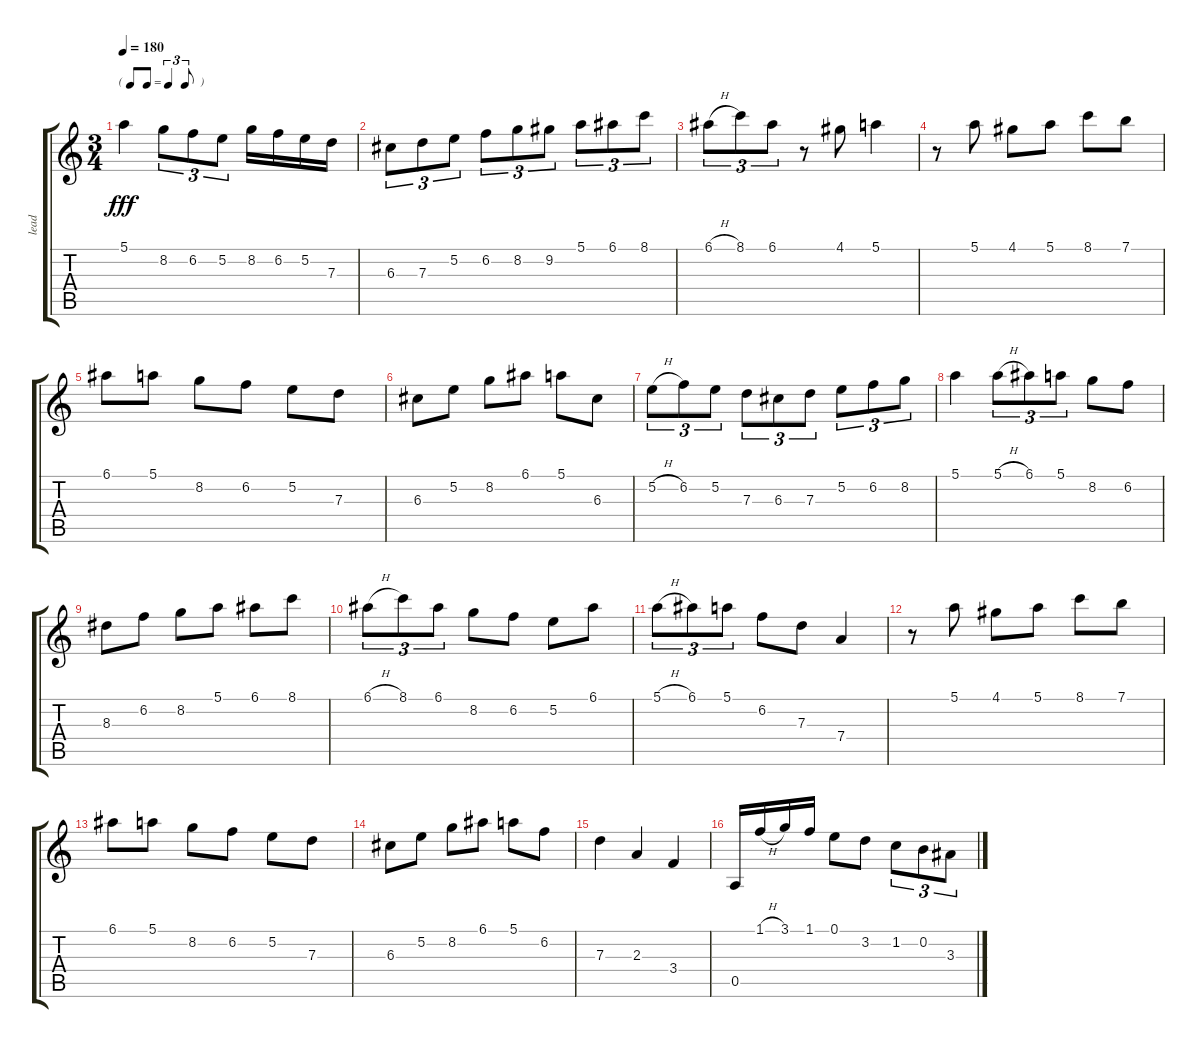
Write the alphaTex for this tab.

\track ("lead" "lead") {instrument acousticguitarsteel}
\staff {score tabs}
\tuning (E4 B3 G3 D3 A2 E2) {hide}
\ts (3 4)
\tf triplet8th
\tempo 180
\clef g2
\ks c
5.1.4{dy fff} 8.2.8{tu (3 2)} 6.2.8{tu (3 2)} 5.2.8{tu (3 2)} 8.2.16 6.2.16 5.2.16 7.3.16 |
6.3.8{tu (3 2)} 7.3.8{tu (3 2)} 5.2.8{tu (3 2)} 6.2.8{tu (3 2)} 8.2.8{tu (3 2)} 9.2.8{tu (3 2)} 5.1.8{tu (3 2)} 6.1.8{tu (3 2)} 8.1.8{tu (3 2)} |
6.1{h}.8{tu (3 2)} 8.1.8{tu (3 2)} 6.1.8{tu (3 2)} r.8 4.1.8 5.1.4 |
r.8 5.1.8 4.1.8 5.1.8 8.1.8 7.1.8 |
6.1.8 5.1.8 8.2.8 6.2.8 5.2.8 7.3.8 |
6.3.8 5.2.8 8.2.8 6.1.8 5.1.8 6.3.8 |
5.2{h}.8{tu (3 2)} 6.2.8{tu (3 2)} 5.2.8{tu (3 2)} 7.3.8{tu (3 2)} 6.3.8{tu (3 2)} 7.3.8{tu (3 2)} 5.2.8{tu (3 2)} 6.2.8{tu (3 2)} 8.2.8{tu (3 2)} |
5.1.4 5.1{h}.8{tu (3 2)} 6.1.8{tu (3 2)} 5.1.8{tu (3 2)} 8.2.8 6.2.8 |
8.3.8 6.2.8 8.2.8 5.1.8 6.1.8 8.1.8 |
6.1{h}.8{tu (3 2)} 8.1.8{tu (3 2)} 6.1.8{tu (3 2)} 8.2.8 6.2.8 5.2.8 6.1.8 |
5.1{h}.8{tu (3 2)} 6.1.8{tu (3 2)} 5.1.8{tu (3 2)} 6.2.8 7.3.8 7.4.4 |
r.8 5.1.8 4.1.8 5.1.8 8.1.8 7.1.8 |
6.1.8 5.1.8 8.2.8 6.2.8 5.2.8 7.3.8 |
6.3.8 5.2.8 8.2.8 6.1.8 5.1.8 6.2.8 |
7.3.4 2.3.4 3.4.4 |
0.5.16 1.1{h}.16 3.1.16 1.1.16 0.1.8 3.2.8 1.2.8{tu (3 2)} 0.2.8{tu (3 2)} 3.3.8{tu (3 2)}
